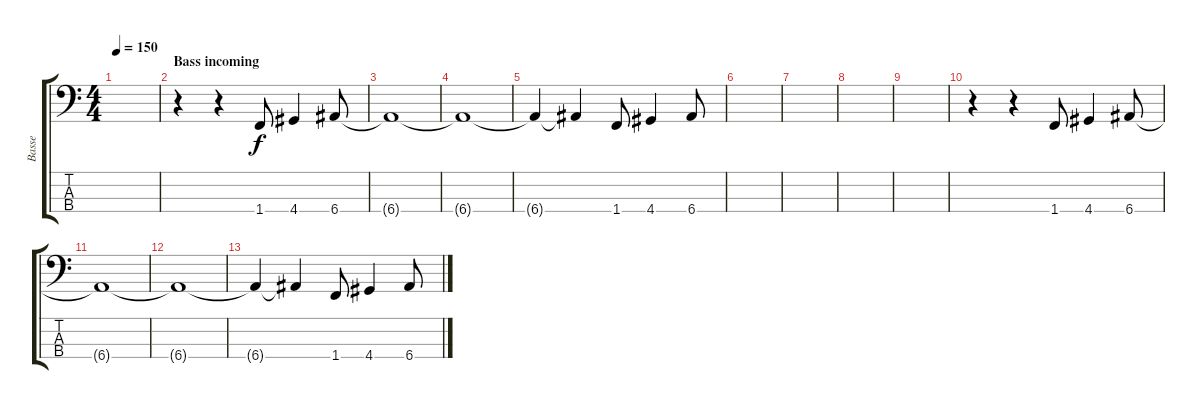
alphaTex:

\track ("Basse" "Basse") {instrument electricbasspick}
\staff {score tabs}
\tuning (G2 D2 A1 E1) {hide}
\ts (4 4)
\tempo 150
\clef f4
\ks c
|
\section ("" "Bass incoming")
r.4 r.4 1.4.8 4.4.4 6.4.8 |
6.4{t}.1 |
6.4{t}.1 |
6.4{t}.4 6.4{t}.4 1.4.8 4.4.4 6.4.8 |
|
|
|
|
r.4 r.4 1.4.8 4.4.4 6.4.8 |
6.4{t}.1 |
6.4{t}.1 |
6.4{t}.4 6.4{t}.4 1.4.8 4.4.4 6.4.8
